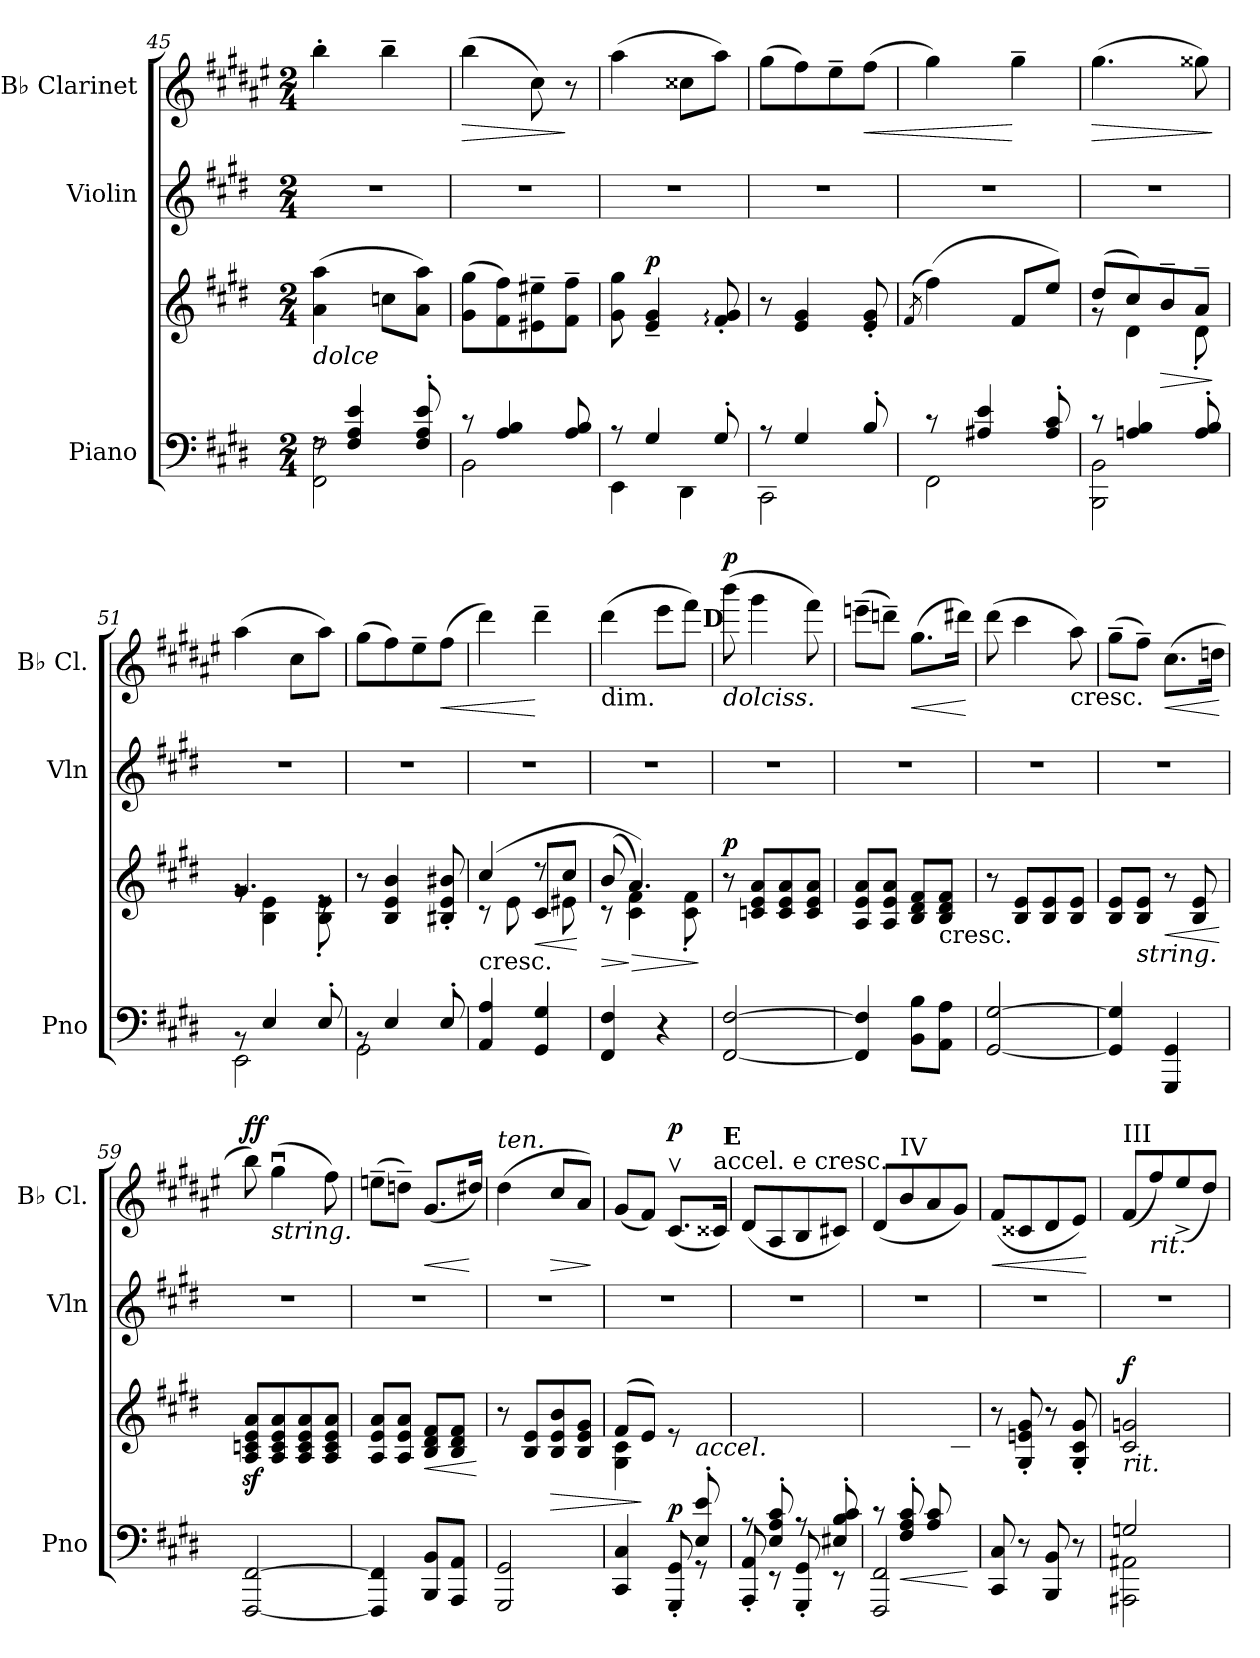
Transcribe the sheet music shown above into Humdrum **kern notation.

**kern	**kern	**dynam	**kern	**kern	**dynam
*part3	*part3	*part3	*part2	*part1	*part1
*staff4	*staff3	*staff3/4	*staff2	*staff1	*staff1
*I"Piano	*	*	*I"Violin	*I"B♭ Clarinet	*
*I'Pno	*	*	*I'Vln	*I'B♭ Cl.	*
*clefF4	*clefG2	*	*clefG2	*clefG2	*
*	*	*	*	*ITrd1c2	*
*k[f#c#g#d#]	*k[f#c#g#d#]	*	*k[f#c#g#d#]	*k[f#c#g#d#]	*
*M2/4	*M2/4	*	*M2/4	*M2/4	*
=45	=45	=45	=45	=45	=45
*^	*	*	*	*	*
!	!	!LO:TX:b:i:t=dolce	!	!	!	!
8rF	2FF#\ 2F#\	(>4a\ 4aa\	.	2r	4aa'\	.
4F#/ 4A/ 4e/	.	.	.	.	.	.
.	.	8ccn\L	.	.	4aa~\	.
8F#/' 8A/' 8e/'	.	8a\ 8aa\J)	.	.	.	.
!!LO:LB:g=z
=46	=46	=46	=46	=46	=46	=46
!	!	!	!	!	!	!LO:HP:b
8r	2BB\	(>8g#\ 8gg#\L	.	2r	(>4aa\	>
4A/ 4B/	.	8f#\ 8ff#\)	.	.	.	.
.	.	8e#X/~ 8ee#X/~	.	.	8b\)	.
8A/ 8B/	.	8f#\~ 8ff#\~J	.	.	8r	]
=47	=47	=47	=47	=47	=47	=47
8r	4EE\	8g#\ 8gg#\	.	2r	(>4gg#\	.
!	!	!	!LO:DY:a	!	!	!
4G#/	.	4e/~ 4g#/~	p	.	.	.
.	4DD#\	.	.	.	8b#X\L	.
8G#'/	.	8f#/:' 8g#/:'	.	.	8gg#\J)	.
=48	=48	=48	=48	=48	=48	=48
8r	2CC#\	8r	.	2r	(>8ff#\L	.
4G#/	.	4e/ 4g#/	.	.	8ee\)	.
.	.	.	.	.	8dd#~\	.
!	!	!	!	!	!	!LO:HP:b
8B'/	.	8e/' 8g#/'	.	.	(>8ee\J	<
=49	=49	=49	=49	=49	=49	=49
.	.	(>8qf#/	.	.	.	.
*	*	*^	*	*	*	*
8r	2FF#\	(>4ff#\)	32f#!/KKLyy	.	2r	4ff#\)	.
.	.	.	8..ff#!\Jyy	.	.	.	.
4A#X/ 4e/	.	.	.	.	.	.	.
.	.	8f#/L	4ryy	.	.	4ff#~\	[
8A#/' 8c#/'	.	8ee\J)	.	.	.	.	.
=50	=50	=50	=50	=50	=50	=50	=50
!	!	!	!	!	!	!	!LO:HP:b
8r	2BBB\ 2BB\	(>8dd#/L	8r	.	2r	(>4.ff#\	>
4An/ 4B/	.	8cc#/)	4d#\	.	.	.	.
!	!	!	!	!LO:HP:b	!	!	!
.	.	8b~/	.	>	.	.	.
8A/' 8B/'	.	8a~/J	8d#'\	.	.	8ff##X\)	.
*v	*v	*	*	*	*	*	*
*	*v	*v	*	*	*	*
.	.	]	.	.	]
=51	=51	=51	=51	=51	=51
*^	*^	*	*	*	*
8rBB	2EE\	4.g#/	8rg	.	2r	(>4gg#\	.
4E/	.	.	4B\ 4e\	.	.	.	.
.	.	.	.	.	.	8b\L	.
8E'/	.	8re	8B\' 8e\'	.	.	8gg#\J)	.
*	*	*v	*v	*	*	*	*
=52	=52	=52	=52	=52	=52	=52
8rBB	2GG#\	8r	.	2r	(>8ff#\L	.
4E/	.	4B/ 4e/ 4b/	.	.	8ee\)	.
.	.	.	.	.	8dd#~\	.
!	!	!	!	!	!	!LO:HP:b
8E'/	.	8B#X/' 8e/' 8b#X/'	.	.	(>8ee\J	<
*v	*v	*	*	*	*	*
=53	=53	=53	=53	=53	=53
*	*^	*	*	*	*
!	!LO:TX:b:t=cresc.	!	!	!	!	!
4AA/ 4A/	(>4cc#/	8r	.	2r	4ccc#\)	.
.	.	8e\	.	.	.	.
!	!	!	!LO:HP:b	!	!	!
4GG#/ 4G#/	8c#/L	8rdd	<	.	4ccc#~\	[
.	8cc#/J	8e#X\	.	.	.	.
*	*v	*v	*	*	*	*
.	.	[	.	.	.
=54	=54	=54	=54	=54	=54
!	!	!	!	!LO:TX:b:t=dim.	!
!	!	!LO:HP:b	!	!	!
*	*^	*	*	*	*
4FF#/ 4F#/	(>8b/	8r	>	2r	(>4ccc#\	.
!	!	!	!LO:HP:n=1:b	!	!	!
.	4.a/))	4c#\ 4f#\	] >	.	.	.
4r	.	.	.	.	8ddd#\L	.
.	.	8c#\' 8f#\'	.	.	8eee\J)	.
*	*v	*v	*	*	*	*
.	.	]	.	.	.
!!LO:REH:place=s1:a:B:enc=none:fs=14:t=D
=55	=55	=55	=55	=55	=55
!	!	!	!	!LO:TX:b:i:t=dolciss.	!
!	!	!LO:DY:a	!	!	!LO:DY:a
[2FF#/ [2F#/	8r	p	2r	(>8aaa\	p
.	8cn/ 8e/ 8a/L	.	.	4fff#\	.
.	8c/ 8e/ 8a/	.	.	.	.
.	8c/ 8e/ 8a/J	.	.	8eee\)	.
!!LO:LB:g=z
=56	=56	=56	=56	=56	=56
4FF#/] 4F#/]	8A/ 8e/ 8a/L	.	2r	(>8dddn~\L	.
.	8A/ 8e/ 8a/J	.	.	8cccn~\J)	.
!	!	!	!	!	!LO:HP:b
8BB\ 8B\L	8B/ 8d#/ 8f#/L	.	.	(>8.ff#\L	<
!	!LO:TX:b:t=cresc.	!	!	!	!
8AA\ 8A\J	8B/ 8d#/ 8f#/J	.	.	.	.
.	.	.	.	16ccc#X\Jk)	.
.	.	.	.	.	[
=57	=57	=57	=57	=57	=57
[2GG#/ [2G#/	8r	.	2r	(>8ccc#\	.
.	8B/ 8e/L	.	.	4bb\	.
.	8B/ 8e/	.	.	.	.
!	!	!	!	!LO:TX:b:t=cresc.	!
.	8B/ 8e/J	.	.	8gg#\)	.
=58	=58	=58	=58	=58	=58
4GG#/] 4G#/]	8B/ 8e/L	.	2r	(>8ff#~\L	.
!	!LO:TX:b:i:t=string.	!	!	!	!
.	8B/ 8e/J	.	.	8ee~\J)	.
!	!	!LO:HP:b	!	!	!LO:HP:b
4GGG#/ 4GG#/	8r	<	.	(>8.b\L	<
.	8B/ 8e/	.	.	.	.
.	.	.	.	16ccn\Jk	.
.	.	[	.	.	[
=59	=59	=59	=59	=59	=59
!	!	!	!	!	!LO:DY:a
[2FFF#/ [2FF#/	8A/z< 8cn/z< 8e/z< 8a/z<L	.	2r	8aa\)	ff
!	!	!	!	!LO:TX:b:i:t=string.	!
.	8A/ 8c/ 8e/ 8a/	.	.	(>4ff#u\	.
.	8A/ 8c/ 8e/ 8a/	.	.	.	.
.	8A/ 8c/ 8e/ 8a/J	.	.	8ee\)	.
=60	=60	=60	=60	=60	=60
4FFF#/] 4FF#/]	8A/ 8e/ 8a/L	.	2r	(>8ddn~\L	.
.	8A/ 8e/ 8a/J	.	.	8ccn~\J)	.
!	!	!LO:HP:b	!	!	!LO:HP:b
8BBB/ 8BB/L	8B/ 8d#/ 8f#/L	<	.	(<8.f#/L	<
8AAA/ 8AA/J	8B/ 8d#/ 8f#/J	.	.	.	.
.	.	.	.	16cc#X/Jk)	[
.	.	[	.	.	.
=61	=61	=61	=61	=61	=61
!	!	!	!	!LO:TX:a:i:t=ten.	!
2GGG#/ 2GG#/	8r	.	2r	(<4cc#\	.
.	8B/ 8e/L	.	.	.	.
!	!	!LO:HP:b	!	!	!LO:HP:b
.	8B/ 8e/ 8b/	>	.	8b/L	>
.	8B/ 8e/ 8g#/J	.	.	8g#/J)	.
.	.	.	.	.	]
=62	=62	=62	=62	=62	=62
*^	*^	*	*	*	*
4.ryy	4CC#/ 4C#/	(>8f#/L	4G#\ 4c#\	.	2r	(<8f#/L	.
.	.	8e/J)	.	]	.	8e/J)	.
!	!	!	!	!LO:DY:a=2	!	!	!LO:DY:a
.	8GGG#/' 8GG#/'	8re	4ryy	p	.	(<8.Bv/L	p
!	!	!LO:TX:b:i:t=accel.	!	!	!	!	!
8E/' 8e/'	8rGG	8ryy	.	.	.	.	.
!	!	!	!	!	!	!LO:TX:a:t=accel. e cresc.	!
.	.	.	.	.	.	16B#X/Jk)	.
*	*	*v	*v	*	*	*	*
!!LO:REH:place=s1:a:B:enc=none:fs=14:t=E
=63	=63	=63	=63	=63	=63	=63
8rA	8AAA/' 8AA/'	2ryy	.	2r	(<8c#/L	.
8E/' 8A/' 8c#/'	8r	.	.	.	8G#/	.
8rA	8GGG#/' 8GG#/'	.	.	.	8A/	.
8E#X/' 8B/' 8c#/'	8r	.	.	.	8Bn/J)	.
!!LO:PB:g=z
=64	=64	=64	=64	=64	=64	=64
*	*^	*	*	*	*	*
8ryy	8r	2FFF#/ 2FF#/	8ryy	.	2r	(<8c#/L	.
!	!	!	!	!	!	!LO:TX:a:t=IV	!
!	!	!	!	!LO:HP:b=2	!	!	!
8F#/' 8A/' 8c#/'L	8rCCyy	.	8ryy	<	.	8a/	.
4ryy	8A/ 8c#/	.	8f#'/	.	.	8g#/	.
.	8ryy	.	8c#/' 8f#/' 8a/'J	.	.	8f#/J)	.
*v	*v	*v	*	*	*	*	*
.	.	[	.	.	.
=65	=65	=65	=65	=65	=65
!	!	!	!	!	!LO:HP:b
8CC#/ 8C#/	8r	.	2r	(<8e/L	<
8r	8G#/' 8en/' 8g#/'	.	.	8B#X/	.
8BBB/ 8BB/	8r	.	.	8c#/	.
8r	8G#/' 8c#/' 8g#/'	.	.	8d#/J)	.
.	.	.	.	.	[
=66	=66	=66	=66	=66	=66
*^	*	*	*	*	*
!	!	!	!	!	!LO:TX:a:t=III	!
!	!	!LO:TX:b:i:t=rit.	!	!	!	!
!	!	!	!LO:DY:a	!	!	!
2Gn/	2AAA#X\ 2AA#X\	2c#/ 2gn/	f	2r	(<8e/L	.
*	*	*	*	*	*MM52	*
!	!	!	!	!	!LO:TX:b:i:t=rit.	!
.	.	.	.	.	8ee/)	.
.	.	.	.	.	(<8dd#^/	.
.	.	.	.	.	8cc#/J)	.
*v	*v	*	*	*	*	*
=	=	=	=	=	=
*-	*-	*-	*-	*-	*-
